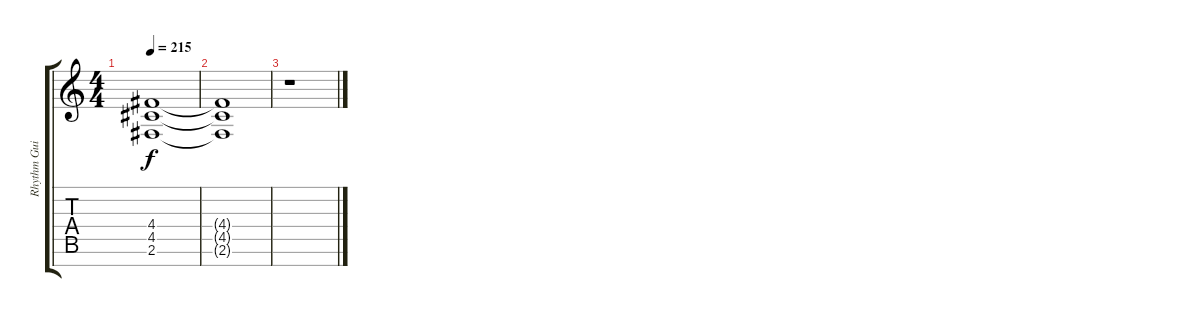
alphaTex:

\track ("Rhythm Guitar 2" "Rhythm Gui") {instrument overdrivenguitar}
\staff {score tabs}
\tuning (E4 B3 G3 D3 A2 E2 B1) {hide}
\ts (4 4)
\tempo 215
\clef g2
\ks c
(4.4{t} 4.5{t} 2.6{t}).1{dy f volume 3} |
(4.4{t} 4.5{t} 2.6{t}).1{volume 0} |
r.1
